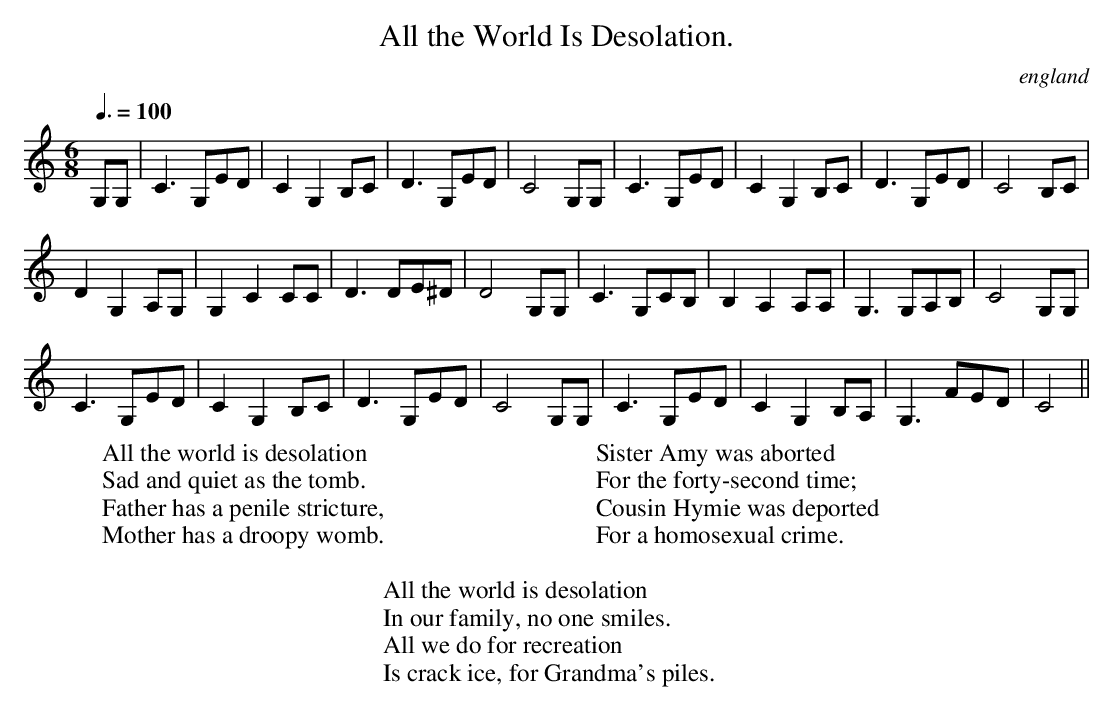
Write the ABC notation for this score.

X:1
T:All the World Is Desolation.
O:england
M:6/8
L:1/8
Q:3/8=100
W:All the world is desolation
W:Sad and quiet as the tomb.
W:Father has a penile stricture,
W:Mother has a droopy womb.
W:
W:Sister Amy was aborted
W:For the forty-second time;
W:Cousin Hymie was deported
W:For a homosexual crime.
W:
W:All the world is desolation
W:In our family, no one smiles.
W:All we do for recreation
W:Is crack ice, for Grandma's piles.
K:C
G,G,|C3 G,ED|C2G,2B,C|D3 G,ED|C4G,G,|\
C3 G,ED|C2G,2B,C|D3 G,ED|C4B,C|
D2G,2A,G,|G,2C2CC|D3 DE^D|D4G,G,|\
C3 G,CB,|B,2A,2A,A,|G,3 G,A,B,|C4G,G,|
C3 G,ED|C2G,2B,C|D3 G,ED|C4G,G,|\
C3 G,ED|C2G,2B,A,|G,3 FED|C4||
